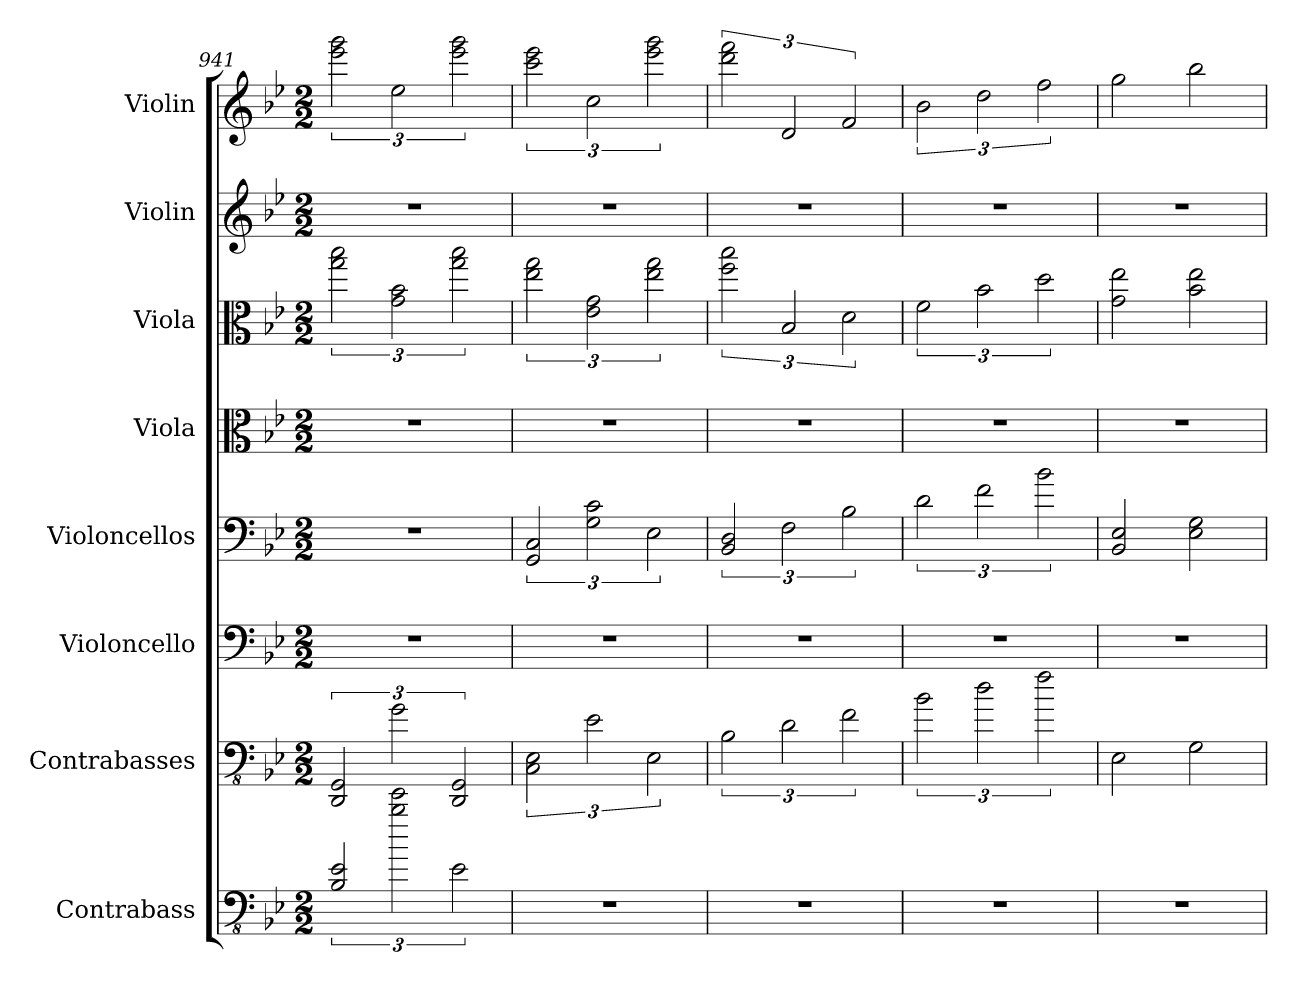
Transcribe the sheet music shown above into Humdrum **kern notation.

**kern	**kern	**kern	**kern	**kern	**kern	**kern	**kern
*part8	*part7	*part6	*part5	*part4	*part3	*part2	*part1
*staff8	*staff7	*staff6	*staff5	*staff4	*staff3	*staff2	*staff1
*I"Contrabass	*I"Contrabasses	*I"Violoncello	*I"Violoncellos	*I"Viola	*I"Viola	*I"Violin	*I"Violin
*I'Cb.	*I'Cbs.	*I'Vc.	*I'Vcs.	*I'Vla.	*I'Vla.	*I'Vln.	*I'Vln.
*clefFv4	*clefFv4	*clefF4	*clefF4	*clefC3	*clefC3	*clefG2	*clefG2
*ITrd7c12	*	*	*	*	*	*	*
*k[b-e-]	*k[b-e-]	*k[b-e-]	*k[b-e-]	*k[b-e-]	*k[b-e-]	*k[b-e-]	*k[b-e-]
*M2/2	*M2/2	*M2/2	*M2/2	*M2/2	*M2/2	*M2/2	*M2/2
=941	=941	=941	=941	=941	=941	=941	=941
3BBB-/ 3EE-/	3DDD/ 3GGG/	1r	1r	1r	3gg\ 3bb-\	1r	3eee-\ 3ggg\
3B-\ 3e-\	3G\	.	.	.	3g\ 3b-\	.	3ee-\
3EE-\	3DDD/ 3GGG/	.	.	.	3gg\ 3bb-\	.	3eee-\ 3ggg\
!!LO:PB:g=z
=942	=942	=942	=942	=942	=942	=942	=942
1r	3CC\ 3EE-\	1r	3GG/ 3C/	1r	3ee-\ 3gg\	1r	3ccc\ 3eee-\
.	3E-\	.	3G\ 3c\	.	3e-\ 3g\	.	3cc\
.	3EE-\	.	3E-\	.	3ee-\ 3gg\	.	3eee-\ 3ggg\
=943	=943	=943	=943	=943	=943	=943	=943
1r	3BB-\	1r	3BB-/ 3D/	1r	3ff\ 3bb-\	1r	3ddd\ 3fff\
.	3D\	.	3F\	.	3B-/	.	3d/
.	3F\	.	3B-\	.	3d\	.	3f/
=944	=944	=944	=944	=944	=944	=944	=944
1r	3B-\	1r	3d\	1r	3f\	1r	3b-\
.	3d\	.	3f\	.	3b-\	.	3dd\
.	3f\	.	3b-\	.	3dd\	.	3ff\
=945	=945	=945	=945	=945	=945	=945	=945
1r	2EE-\	1r	2BB-/ 2E-/	1r	2g\ 2ee-\	1r	2gg\
.	2GG\	.	2E-\ 2G\	.	2b-\ 2ee-\	.	2bb-\
=	=	=	=	=	=	=	=
*-	*-	*-	*-	*-	*-	*-	*-
